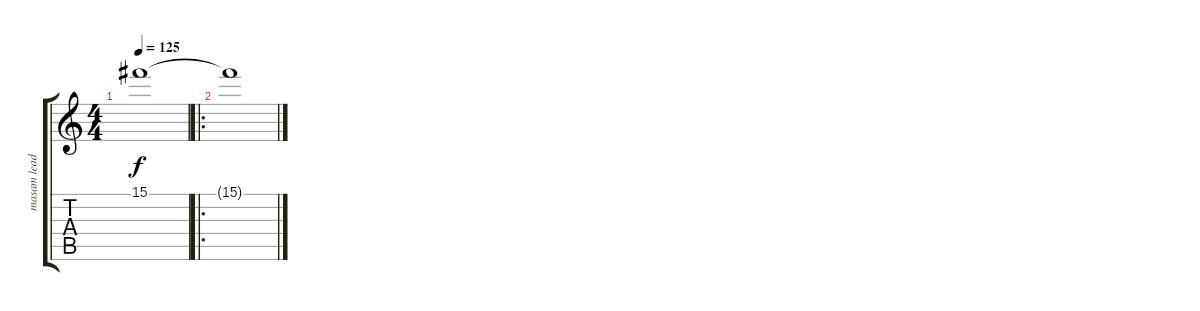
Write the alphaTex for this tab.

\track ("masam lead" "masam lead") {instrument distortionguitar}
\staff {score tabs}
\tuning (Eb4 Bb3 Gb3 Db3 Ab2 Eb2) {hide}
\ts (4 4)
\tempo 125
\clef g2
\ks c
15.1{t}.1{dy f} |
\ro
15.1{t}.1
